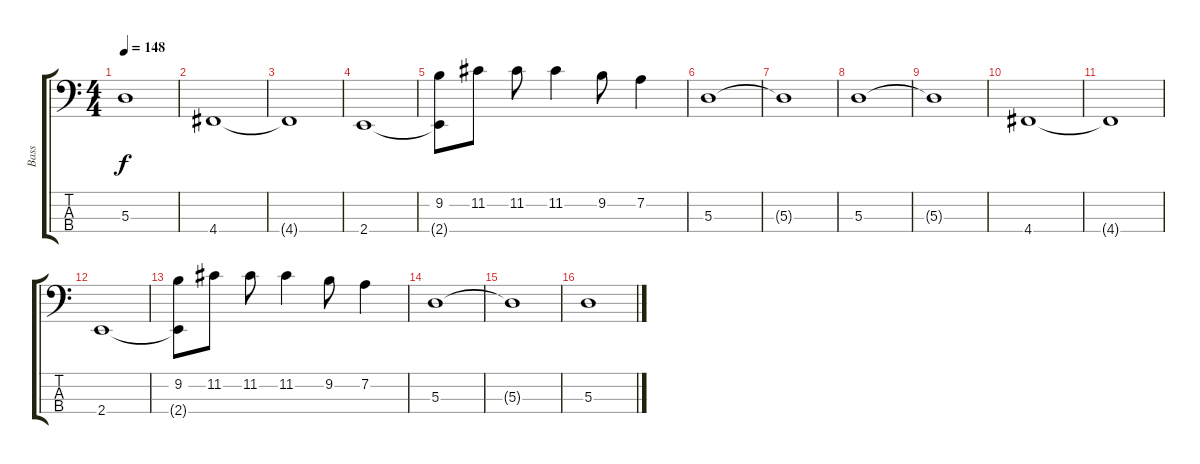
\track ("Bass" "Bass") {instrument electricbassfinger}
\staff {score tabs}
\tuning (G2 D2 A1 D1) {hide}
\ts (4 4)
\tempo 148
\clef f4
\ks c
5.3{t}.1{dy f} |
4.4.1 |
4.4{t}.1 |
2.4.1 |
(9.2 2.4{t}).8 11.2.8 11.2.8 11.2.4 9.2.8 7.2.4 |
5.3.1 |
5.3{t}.1 |
5.3.1 |
5.3{t}.1 |
4.4.1 |
4.4{t}.1 |
2.4.1 |
(9.2 2.4{t}).8 11.2.8 11.2.8 11.2.4 9.2.8 7.2.4 |
5.3.1 |
5.3{t}.1 |
5.3.1
